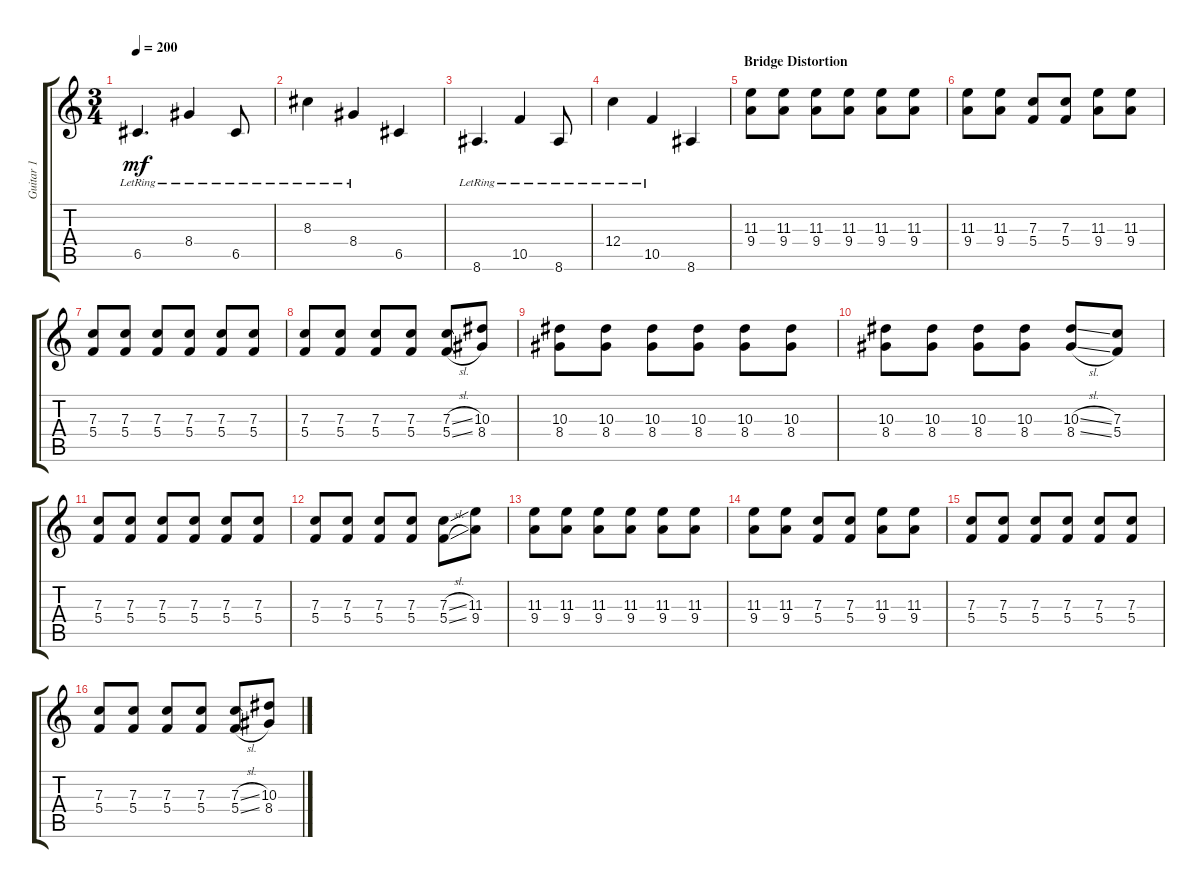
\track ("Guitar 1" "Guitar 1") {instrument distortionguitar}
\staff {score tabs}
\tuning (D4 A3 F3 C3 G2 D2) {hide}
\ts (3 4)
\tempo 200
\clef g2
\ks c
6.5{lr}.4{d dy mf} 8.4{lr}.4 6.5{lr}.8 |
8.3{lr}.4 8.4{lr}.4 6.5.4 |
8.6{lr}.4{d} 10.5{lr}.4 8.6{lr}.8 |
12.4{lr}.4 10.5{lr}.4 8.6.4 |
\section ("" "Bridge Distortion")
(11.3 9.4).8 (11.3 9.4).8 (11.3 9.4).8 (11.3 9.4).8 (11.3 9.4).8 (11.3 9.4).8 |
(11.3 9.4).8 (11.3 9.4).8 (7.3 5.4).8 (7.3 5.4).8 (11.3 9.4).8 (11.3 9.4).8 |
(7.3 5.4).8 (7.3 5.4).8 (7.3 5.4).8 (7.3 5.4).8 (7.3 5.4).8 (7.3 5.4).8 |
(7.3 5.4).8 (7.3 5.4).8 (7.3 5.4).8 (7.3 5.4).8 (7.3{sl} 5.4{sl}).8 (10.3 8.4).8 |
(10.3 8.4).8 (10.3 8.4).8 (10.3 8.4).8 (10.3 8.4).8 (10.3 8.4).8 (10.3 8.4).8 |
(10.3 8.4).8 (10.3 8.4).8 (10.3 8.4).8 (10.3 8.4).8 (10.3{sl} 8.4{sl}).8 (7.3 5.4).8 |
(7.3 5.4).8 (7.3 5.4).8 (7.3 5.4).8 (7.3 5.4).8 (7.3 5.4).8 (7.3 5.4).8 |
(7.3 5.4).8 (7.3 5.4).8 (7.3 5.4).8 (7.3 5.4).8 (7.3{sl} 5.4{sl}).8 (11.3 9.4).8 |
(11.3 9.4).8 (11.3 9.4).8 (11.3 9.4).8 (11.3 9.4).8 (11.3 9.4).8 (11.3 9.4).8 |
(11.3 9.4).8 (11.3 9.4).8 (7.3 5.4).8 (7.3 5.4).8 (11.3 9.4).8 (11.3 9.4).8 |
(7.3 5.4).8 (7.3 5.4).8 (7.3 5.4).8 (7.3 5.4).8 (7.3 5.4).8 (7.3 5.4).8 |
(7.3 5.4).8 (7.3 5.4).8 (7.3 5.4).8 (7.3 5.4).8 (7.3{sl} 5.4{sl}).8 (10.3 8.4).8
